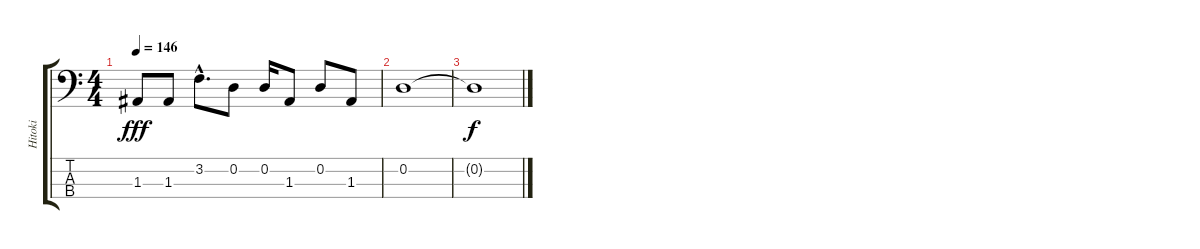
\track ("Hitoki" "Hitoki") {instrument electricbassfinger}
\staff {score tabs}
\tuning (G2 D2 A1 E1) {hide}
\ts (4 4)
\tempo 146
\clef f4
\ks c
1.3.8{dy fff} 1.3.8 3.2{hac}.8{d} 0.2.8 0.2.16 1.3.8 0.2.8 1.3.8 |
0.2.1 |
0.2{t}.1{dy f}
